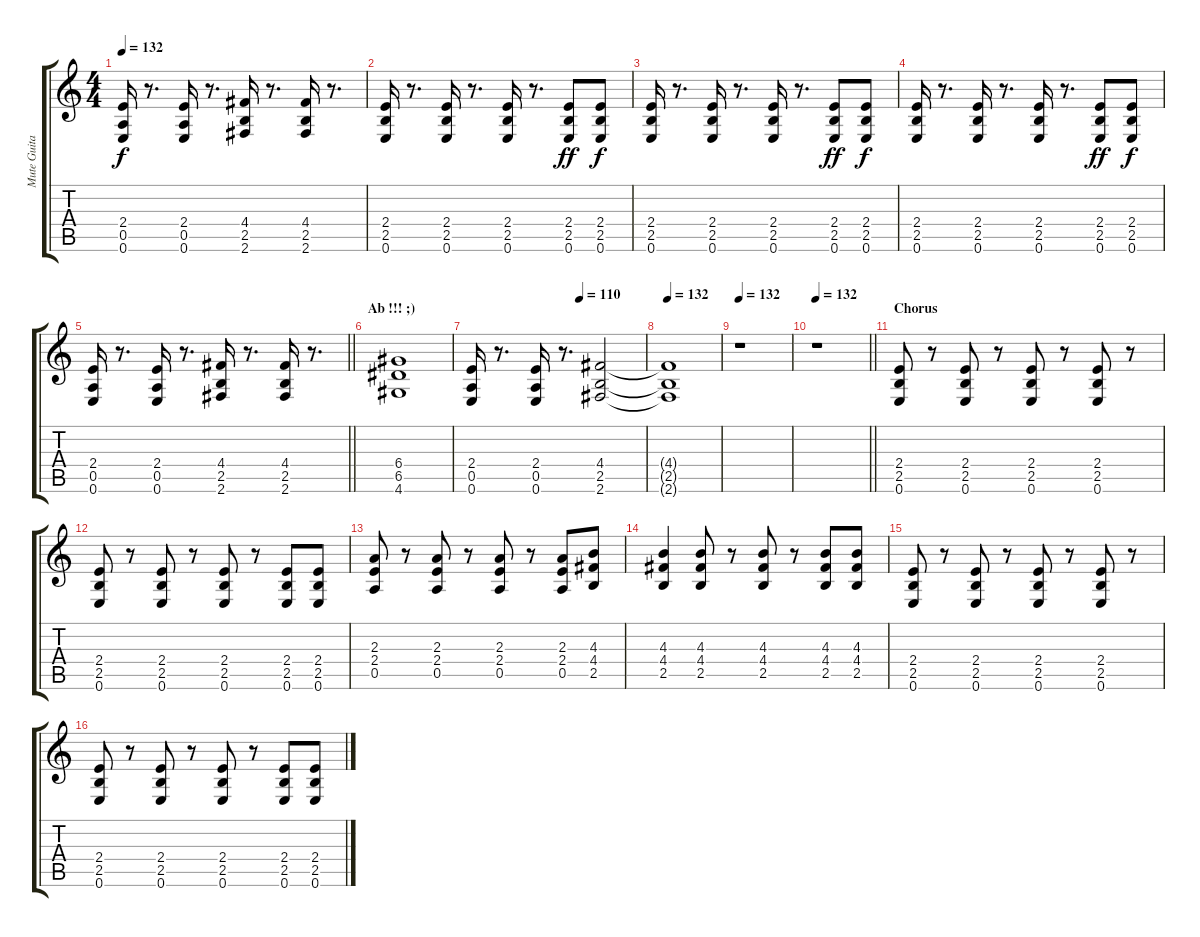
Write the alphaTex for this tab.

\track ("Mute Guitar" "Mute Guita") {instrument electricguitarmuted}
\staff {score tabs}
\tuning (E4 B3 G3 D3 A2 E2) {hide}
\ts (4 4)
\tempo 132
\clef g2
\ks c
(2.4 0.5 0.6).16{dy f} r.8{d} (2.4 0.5 0.6).16 r.8{d} (4.4 2.5 2.6).16 r.8{d} (4.4 2.5 2.6).16 r.8{d} |
(2.4 2.5 0.6).16 r.8{d} (2.4 2.5 0.6).16 r.8{d} (2.4 2.5 0.6).16 r.8{d} (2.4 2.5 0.6).8{dy ff} (2.4 2.5 0.6).8{dy f} |
(2.4 2.5 0.6).16 r.8{d} (2.4 2.5 0.6).16 r.8{d} (2.4 2.5 0.6).16 r.8{d} (2.4 2.5 0.6).8{dy ff} (2.4 2.5 0.6).8{dy f} |
(2.4 2.5 0.6).16 r.8{d} (2.4 2.5 0.6).16 r.8{d} (2.4 2.5 0.6).16 r.8{d} (2.4 2.5 0.6).8{dy ff} (2.4 2.5 0.6).8{dy f} |
\barLineRight lightlight
(2.4 0.5 0.6).16 r.8{d} (2.4 0.5 0.6).16 r.8{d} (4.4 2.5 2.6).16 r.8{d} (4.4 2.5 2.6).16 r.8{d} |
\section ("" "Ab !!! ;)")
(6.4 6.5 4.6).1 |
\tempo (110 0.625)
(2.4 0.5 0.6).16 r.8{d} (2.4 0.5 0.6).16 r.8{d} (4.4 2.5 2.6).2 |
\tempo 132
(4.4{t} 2.5{t} 2.6{t}).1 |
\tempo 132
r.1 |
\tempo 132
\barLineRight lightlight
r.1 |
\section ("" "Chorus")
(2.4 2.5 0.6).8 r.8 (2.4 2.5 0.6).8 r.8 (2.4 2.5 0.6).8 r.8 (2.4 2.5 0.6).8 r.8 |
(2.4 2.5 0.6).8 r.8 (2.4 2.5 0.6).8 r.8 (2.4 2.5 0.6).8 r.8 (2.4 2.5 0.6).8 (2.4 2.5 0.6).8 |
(2.3 2.4 0.5).8 r.8 (2.3 2.4 0.5).8 r.8 (2.3 2.4 0.5).8 r.8 (2.3 2.4 0.5).8 (4.3 4.4 2.5).8 |
(4.3 4.4 2.5).4 (4.3 4.4 2.5).8 r.8 (4.3 4.4 2.5).8 r.8 (4.3 4.4 2.5).8 (4.3 4.4 2.5).8 |
(2.4 2.5 0.6).8 r.8 (2.4 2.5 0.6).8 r.8 (2.4 2.5 0.6).8 r.8 (2.4 2.5 0.6).8 r.8 |
(2.4 2.5 0.6).8 r.8 (2.4 2.5 0.6).8 r.8 (2.4 2.5 0.6).8 r.8 (2.4 2.5 0.6).8 (2.4 2.5 0.6).8
